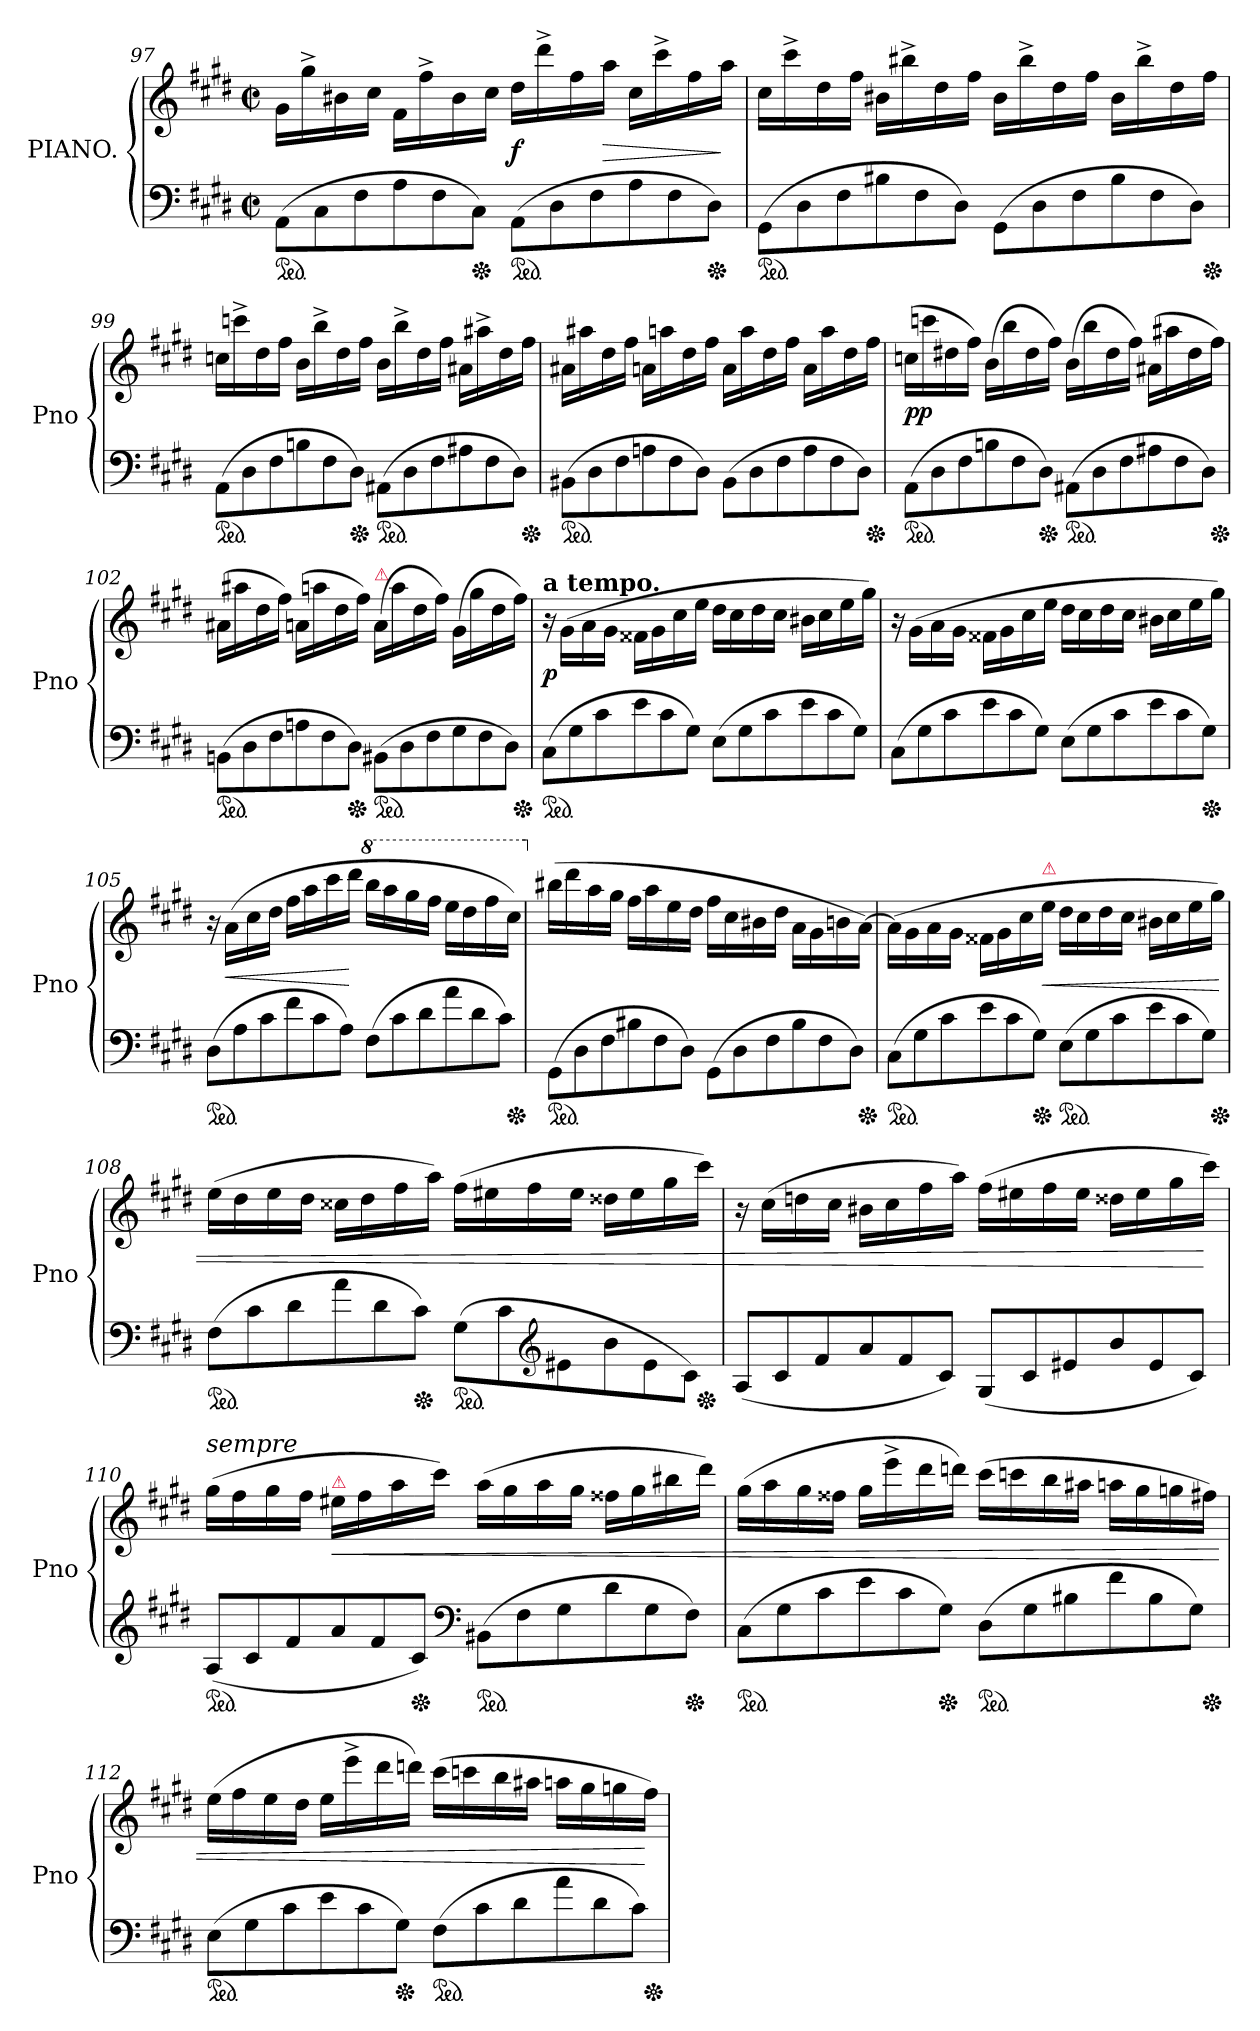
**kern	**kern	**dynam
*part1	*part1	*part1
*staff2	*staff1	*staff1/2
*I"PIANO.	*	*
*I'Pno	*	*
*clefF4	*clefG2	*
*k[f#c#g#d#]	*k[f#c#g#d#]	*
*M2/2	*M2/2	*
*met(c|)	*met(c|)	*
*Xtuplet	*	*
*ped	*	*
=97	=97	=97
(>12AAL	16g#LL	.
.	16gg#^>	.
12C#	.	.
.	16b#X	.
12F#	.	.
.	16cc#JJ	.
12A	16f#LL	.
.	16ff#^>	.
12F#	.	.
.	16b#	.
*Xped	*	*
12C#J)	.	.
.	16cc#JJ	.
*ped	*	*
(>12AAL	16dd#LL	f
.	16ddd#^>	.
12D#	.	.
.	16ff#	.
12F#	.	.
.	16aaJJ	>
12A	16cc#LL	.
.	16ccc#^>	.
12F#	.	.
.	16ff#	.
*Xped	*	*
12D#J)	.	.
.	16aaJJ	]
=98	=98	=98
*ped	*	*
(>12GG#L	16cc#LL	.
.	16ccc#^>	.
12D#	.	.
.	16dd#	.
12F#	.	.
.	16ff#JJ	.
12B#X	16b#XLL	.
.	16bb#X^>	.
12F#	.	.
.	16dd#	.
12D#J)	.	.
.	16ff#JJ	.
(>12GG#L	16b#LL	.
.	16bb#^>	.
12D#	.	.
.	16dd#	.
12F#	.	.
.	16ff#JJ	.
12B#	16b#LL	.
.	16bb#^>	.
12F#	.	.
.	16dd#	.
12D#J)	.	.
*Xped	*	*
.	16ff#JJ	.
=99	=99	=99
*ped	*	*
(>12AAL	16ccnLL	.
.	16cccn^>	.
12D#	.	.
.	16dd#	.
12F#	.	.
.	16ff#JJ	.
12Bn	16bLL	.
.	16bb^>	.
12F#	.	.
.	16dd#	.
*Xped	*	*
12D#J)	.	.
.	16ff#JJ	.
*ped	*	*
(>12AA#XL	16bLL	.
.	16bb^>	.
12D#	.	.
.	16dd#	.
12F#	.	.
.	16ff#JJ	.
12A#X	16a#XLL	.
.	16aa#X^>	.
12F#	.	.
.	16dd#	.
12D#J)	.	.
*Xped	*	*
.	16ff#JJ	.
=100	=100	=100
*ped	*	*
(>12BB#X\L	16a#XLL	.
.	16aa#X	.
12D#	.	.
.	16dd#	.
12F#	.	.
.	16ff#JJ	.
12An	16anLL	.
.	16aan	.
12F#	.	.
.	16dd#	.
12D#J)	.	.
.	16ff#JJ	.
(>12BB#\L	16aLL	.
.	16aa	.
12D#	.	.
.	16dd#	.
12F#	.	.
.	16ff#JJ	.
12A	16aLL	.
.	16aa	.
12F#	.	.
.	16dd#	.
12D#J)	.	.
*Xped	*	*
.	16ff#JJ	.
=101	=101	=101
*ped	*	*
(>12AA\L	(>16ccnLL	pp
.	16cccn	.
12D#	.	.
.	16dd#X	.
12F#	.	.
.	16ff#JJ)	.
12Bn	(>16bLL	.
.	16bb	.
12F#	.	.
.	16dd#	.
*Xped	*	*
12D#J)	.	.
.	16ff#JJ)	.
*ped	*	*
(>12AA#X\L	(>16bLL	.
.	16bb	.
12D#	.	.
.	16dd#	.
12F#	.	.
.	16ff#JJ)	.
12A#X	(>16a#XLL	.
.	16aa#X	.
12F#	.	.
.	16dd#	.
12D#J)	.	.
*Xped	*	*
.	16ff#JJ)	.
=102	=102	=102
*ped	*	*
(>12BBn\L	(>16a#XLL	.
.	16aa#X	.
12D#	.	.
.	16dd#	.
12F#	.	.
.	16ff#JJ)	.
12An	(>16anLL	.
.	16aan	.
12F#	.	.
.	16dd#	.
*Xped	*	*
12D#J)	.	.
.	16ff#JJ)	.
!	!LO:TX:a:i:color=crimson:t=⚠	!
*ped	*	*
(>12BB#X\L	(>16aLL	.
.	16aa	.
12D#	.	.
.	16dd#	.
12F#	.	.
.	16ff#JJ)	.
12G#	(>16g#LL	.
.	16gg#	.
12F#	.	.
.	16dd#	.
12D#J)	.	.
*Xped	*	*
.	16ff#JJ)	.
=103	=103	=103
!	!LO:TX:a:B:t=a tempo.	!
*ped	*	*
(>12C#L	16r	p
.	(>16g#\LL	.
12G#	.	.
.	16a	.
12c#	.	.
.	16g#JJ	.
12e	16f##X\LL	.
.	16g#	.
12c#	.	.
.	16cc#	.
12G#J)	.	.
.	16eeJJ	.
(>12EL	16dd#\LL	.
.	16cc#	.
12G#	.	.
.	16dd#	.
12c#	.	.
.	16cc#JJ	.
12e	16b#X\LL	.
.	16cc#	.
12c#	.	.
.	16ee	.
12G#J)	.	.
.	16gg#JJ)	.
=104	=104	=104
(>12C#L	16r	.
.	(>16g#\LL	.
12G#	.	.
.	16a	.
12c#	.	.
.	16g#JJ	.
12e	16f##X\LL	.
.	16g#	.
12c#	.	.
.	16cc#	.
12G#J)	.	.
.	16eeJJ	.
(>12EL	16dd#\LL	.
.	16cc#	.
12G#	.	.
.	16dd#	.
12c#	.	.
.	16cc#JJ	.
12e	16b#X\LL	.
.	16cc#	.
12c#	.	.
.	16ee	.
*Xped	*	*
12G#J)	.	.
.	16gg#JJ)	.
=105	=105	=105
*ped	*	*
(>12D#L	16r	.
.	(>16a\LL	<
12A	.	.
.	16cc#	.
12c#	.	.
.	16dd#JJ	.
12f#	16ff#\LL	.
.	16aa	.
12c#	.	.
.	16ccc#	.
12AJ)	.	.
.	16ddd#JJ	[
*	*8va	*
(>12F#L	16bbb\LL	.
.	16aaa	.
12c#	.	.
.	16ggg#	.
12d#	.	.
.	16fff#JJ	.
12a	16eee\LL	.
.	16ddd#	.
12d#	.	.
.	16fff#	.
12c#J)	.	.
*Xped	*	*
.	16ccc#JJ)	.
=106	=106	=106
*	*X8va	*
*ped	*	*
(>12GG#L	(>16bb#X\LL	.
.	16ddd#	.
12D#	.	.
.	16aa	.
12F#	.	.
.	16gg#JJ	.
12B#X	16ff#\LL	.
.	16aa	.
12F#	.	.
.	16ee	.
12D#J)	.	.
.	16dd#JJ	.
(>12GG#L	16ff#\LL	.
.	16cc#	.
12D#	.	.
.	16b#X	.
12F#	.	.
.	16dd#JJ	.
12B#	16a\LL	.
.	16g#	.
12F#	.	.
.	16bn	.
12D#J)	.	.
*Xped	*	*
.	[16aJJ)	.
=107	=107	=107
*ped	*	*
(>12C#L	(>16a\LL]	.
.	16g#	.
12G#	.	.
.	16a	.
12c#	.	.
.	16g#JJ	.
12e	16f##X\LL	.
.	16g#	.
12c#	.	.
.	16cc#	.
*Xped	*	*
12G#J)	.	.
!	!LO:TX:a:color=crimson:t=⚠	!
.	16eeJJ	<
*ped	*	*
(>12EL	16dd#\LL	.
.	16cc#	.
12G#	.	.
.	16dd#	.
12c#	.	.
.	16cc#JJ	.
12e	16b#X\LL	.
.	16cc#	.
12c#	.	.
.	16ee	.
12G#J)	.	.
*Xped	*	*
.	16gg#JJ)	.
=108	=108	=108
*ped	*	*
(>12F#L	(>16eeLL	.
.	16dd#	.
12c#	.	.
.	16ee	.
12d#	.	.
.	16dd#JJ	.
12a	16cc##XLL	.
.	16dd#	.
12d#	.	.
.	16ff#	.
*Xped	*	*
12c#J)	.	.
.	16aaJJ)	.
*ped	*	*
(>12G#\L	(>16ff#LL	.
.	16ee#X	.
12c#	.	.
.	16ff#	.
*clefG2	*	*
12e#X	.	.
.	16ee#JJ	.
12b	16dd##XLL	.
.	16ee#	.
12e#	.	.
.	16gg#	.
12c#J)	.	.
*Xped	*	*
.	16ccc#JJ)	.
=109	=109	=109
(<12A/L	16r	.
.	(>16cc#LL	.
12c#	.	.
.	16ddn	.
12f#	.	.
.	16cc#JJ	.
12a	16b#XLL	.
.	16cc#	.
12f#	.	.
.	16ff#	.
12c#J)	.	.
.	16aaJJ)	.
(<12G#/L	(>16ff#LL	.
.	16ee#X	.
12c#	.	.
.	16ff#	.
12e#X	.	.
.	16ee#JJ	.
12b	16dd##XLL	.
.	16ee#	.
12e#	.	.
.	16gg#	.
12c#J)	.	.
.	16ccc#JJ)	[
=110	=110	=110
!	!LO:TX:a:i:t=sempre	!
*ped	*	*
(<12A/L	(>16gg#LL	.
.	16ff#	.
12c#	.	.
.	16gg#	.
12f#	.	.
.	16ff#JJ	.
!	!LO:TX:a:color=crimson:t=⚠	!
12a	16ee#XLL	<
.	16ff#	.
12f#	.	.
.	16aa	.
*Xped	*	*
12c#J)	.	.
.	16ccc#JJ)	.
*clefF4	*	*
*ped	*	*
(>12BB#X\L	(>16aaLL	.
.	16gg#	.
12F#	.	.
.	16aa	.
12G#	.	.
.	16gg#JJ	.
12d#	16ff##XLL	.
.	16gg#	.
12G#	.	.
.	16bb#X	.
*Xped	*	*
12F#J)	.	.
.	16ddd#JJ)	.
=111	=111	=111
*ped	*	*
(>12C#\L	(>16gg#LL	.
.	16aa	.
12G#	.	.
.	16gg#	.
12c#	.	.
.	16ff##XJJ	.
12e	16gg#LL	.
.	16eee^<	.
12c#	.	.
.	16ddd#	.
*Xped	*	*
12G#J)	.	.
.	16dddnJJ)	.
*ped	*	*
(>12D#\L	(>16ccc#LL	.
.	16cccn	.
12G#	.	.
.	16bb	.
12B#X	.	.
.	16aa#XJJ	.
12f#	16aanLL	.
.	16gg#	.
12B#	.	.
.	16ggn	.
12G#J)	.	.
*Xped	*	*
.	16ff#XJJ)	.
=112	=112	=112
*ped	*	*
(>12E\L	(>16ee\LL	.
.	16ff#	.
12G#	.	.
.	16ee	.
12c#	.	.
.	16dd#JJ	.
12e	16ee\LL	.
.	16eee^<	.
12c#	.	.
.	16ddd#	.
*Xped	*	*
12G#J)	.	.
.	16dddnJJ)	.
*ped	*	*
(>12F#\L	(>16ccc#\LL	.
.	16cccn	.
12c#	.	.
.	16bb	.
12d#	.	.
.	16aa#XJJ	.
12a	16aan\LL	.
.	16gg#	.
12d#	.	.
.	16ggn	.
12c#J)	.	.
*Xped	*	*
.	16ff#JJ)	[
=	=	=
*-	*-	*-
